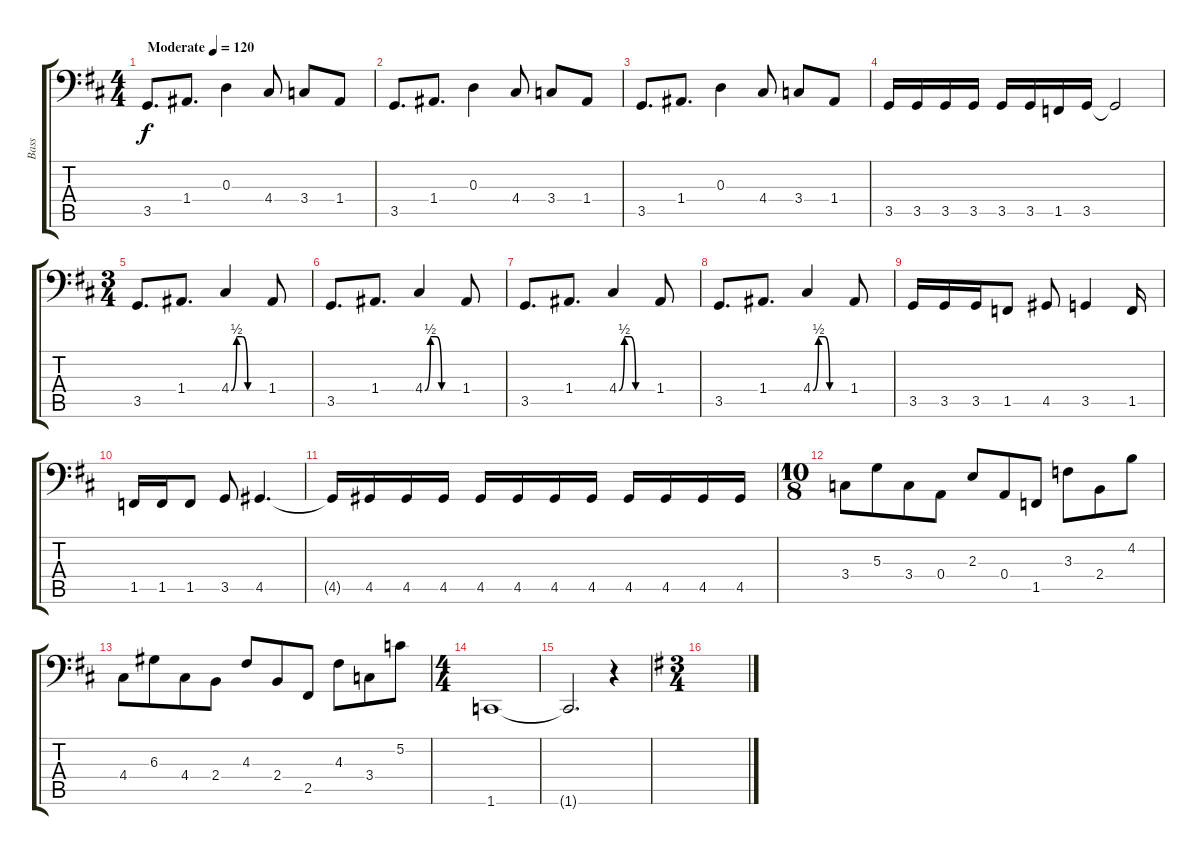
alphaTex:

\track ("Bass" "Bass") {instrument electricbassfinger}
\staff {score tabs}
\tuning (C3 G2 D2 A1 E1 B0) {hide}
\ts (4 4)
\tempo (120 "Moderate")
\clef f4
\ks d
3.5.8{d dy f instrument electricbassfinger} 1.4.8{d} 0.3.4 4.4.8 3.4.8 1.4.8 |
3.5.8{d} 1.4.8{d} 0.3.4 4.4.8 3.4.8 1.4.8 |
3.5.8{d} 1.4.8{d} 0.3.4 4.4.8 3.4.8 1.4.8 |
3.5.16 3.5.16 3.5.16 3.5.16 3.5.16 3.5.16 1.5.16 3.5.16 3.5{t}.2 |
\ts (3 4)
3.5.8{d} 1.4.8{d} 4.4{be (custom 0 0 10 2 20 2 30 0 60 0)}.4 1.4.8 |
3.5.8{d} 1.4.8{d} 4.4{be (custom 0 0 10 2 20 2 30 0 60 0)}.4 1.4.8 |
3.5.8{d} 1.4.8{d} 4.4{be (custom 0 0 10 2 20 2 30 0 60 0)}.4 1.4.8 |
3.5.8{d} 1.4.8{d} 4.4{be (custom 0 0 10 2 20 2 30 0 60 0)}.4 1.4.8 |
3.5.16 3.5.16 3.5.16 1.5.8 4.5.8 3.5.4 1.5.16 |
1.5.16 1.5.16 1.5.8 3.5.8 4.5.4{d} |
4.5{t}.16 4.5.16 4.5.16 4.5.16 4.5.16 4.5.16 4.5.16 4.5.16 4.5.16 4.5.16 4.5.16 4.5.16 |
\ts (10 8)
3.4.8 5.3.8 3.4.8 0.4.8 2.3.8 0.4.8 1.5.8 3.3.8 2.4.8 4.2.8 |
4.4.8 6.3.8 4.4.8 2.4.8 4.3.8 2.4.8 2.5.8 4.3.8 3.4.8 5.2.8 |
\ts (4 4)
1.6.1 |
1.6{t}.2{d} r.4 |
\ts (3 4)
\ks g
